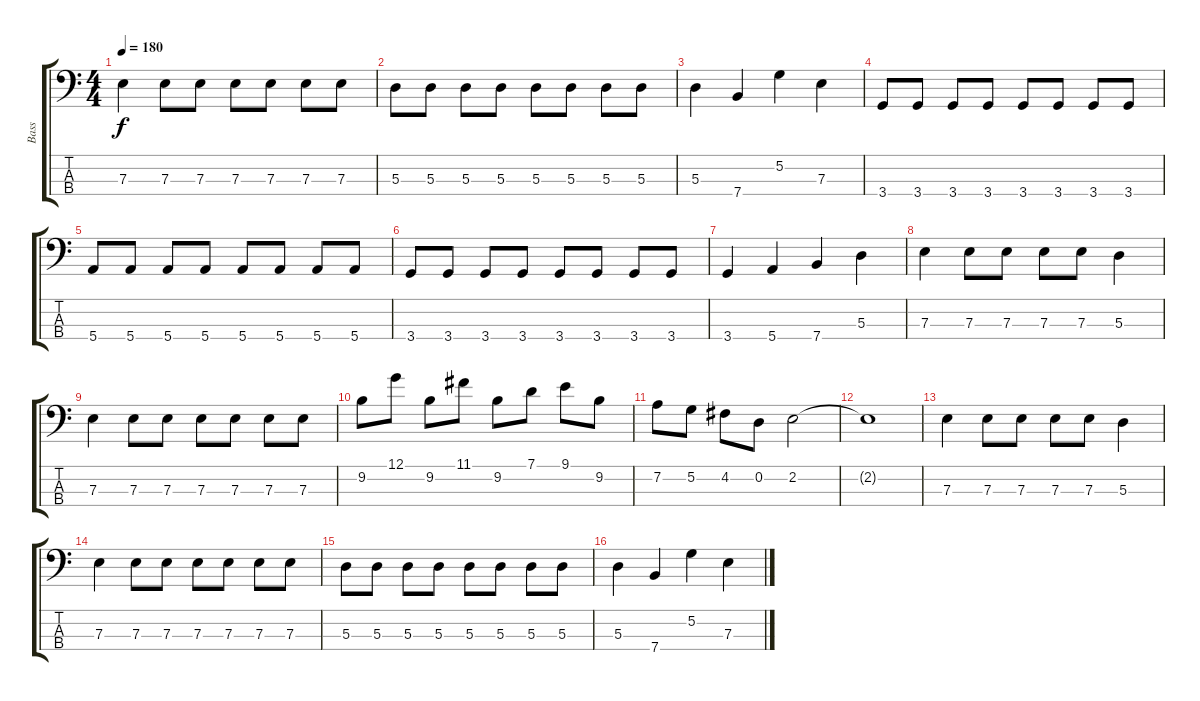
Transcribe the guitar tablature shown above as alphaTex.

\track ("Bass" "Bass") {instrument electricbasspick}
\staff {score tabs}
\tuning (G2 D2 A1 E1) {hide}
\ts (4 4)
\tempo 180
\clef f4
\ks c
7.3.4{dy f} 7.3.8 7.3.8 7.3.8 7.3.8 7.3.8 7.3.8 |
5.3.8 5.3.8 5.3.8 5.3.8 5.3.8 5.3.8 5.3.8 5.3.8 |
5.3.4 7.4.4 5.2.4 7.3.4 |
3.4.8 3.4.8 3.4.8 3.4.8 3.4.8 3.4.8 3.4.8 3.4.8 |
5.4.8 5.4.8 5.4.8 5.4.8 5.4.8 5.4.8 5.4.8 5.4.8 |
3.4.8 3.4.8 3.4.8 3.4.8 3.4.8 3.4.8 3.4.8 3.4.8 |
3.4.4 5.4.4 7.4.4 5.3.4 |
7.3.4 7.3.8 7.3.8 7.3.8 7.3.8 5.3.4 |
7.3.4 7.3.8 7.3.8 7.3.8 7.3.8 7.3.8 7.3.8 |
9.2.8 12.1.8 9.2.8 11.1.8 9.2.8 7.1.8 9.1.8 9.2.8 |
7.2.8 5.2.8 4.2.8 0.2.8 2.2.2 |
2.2{t}.1 |
7.3.4 7.3.8 7.3.8 7.3.8 7.3.8 5.3.4 |
7.3.4 7.3.8 7.3.8 7.3.8 7.3.8 7.3.8 7.3.8 |
5.3.8 5.3.8 5.3.8 5.3.8 5.3.8 5.3.8 5.3.8 5.3.8 |
5.3.4 7.4.4 5.2.4 7.3.4
